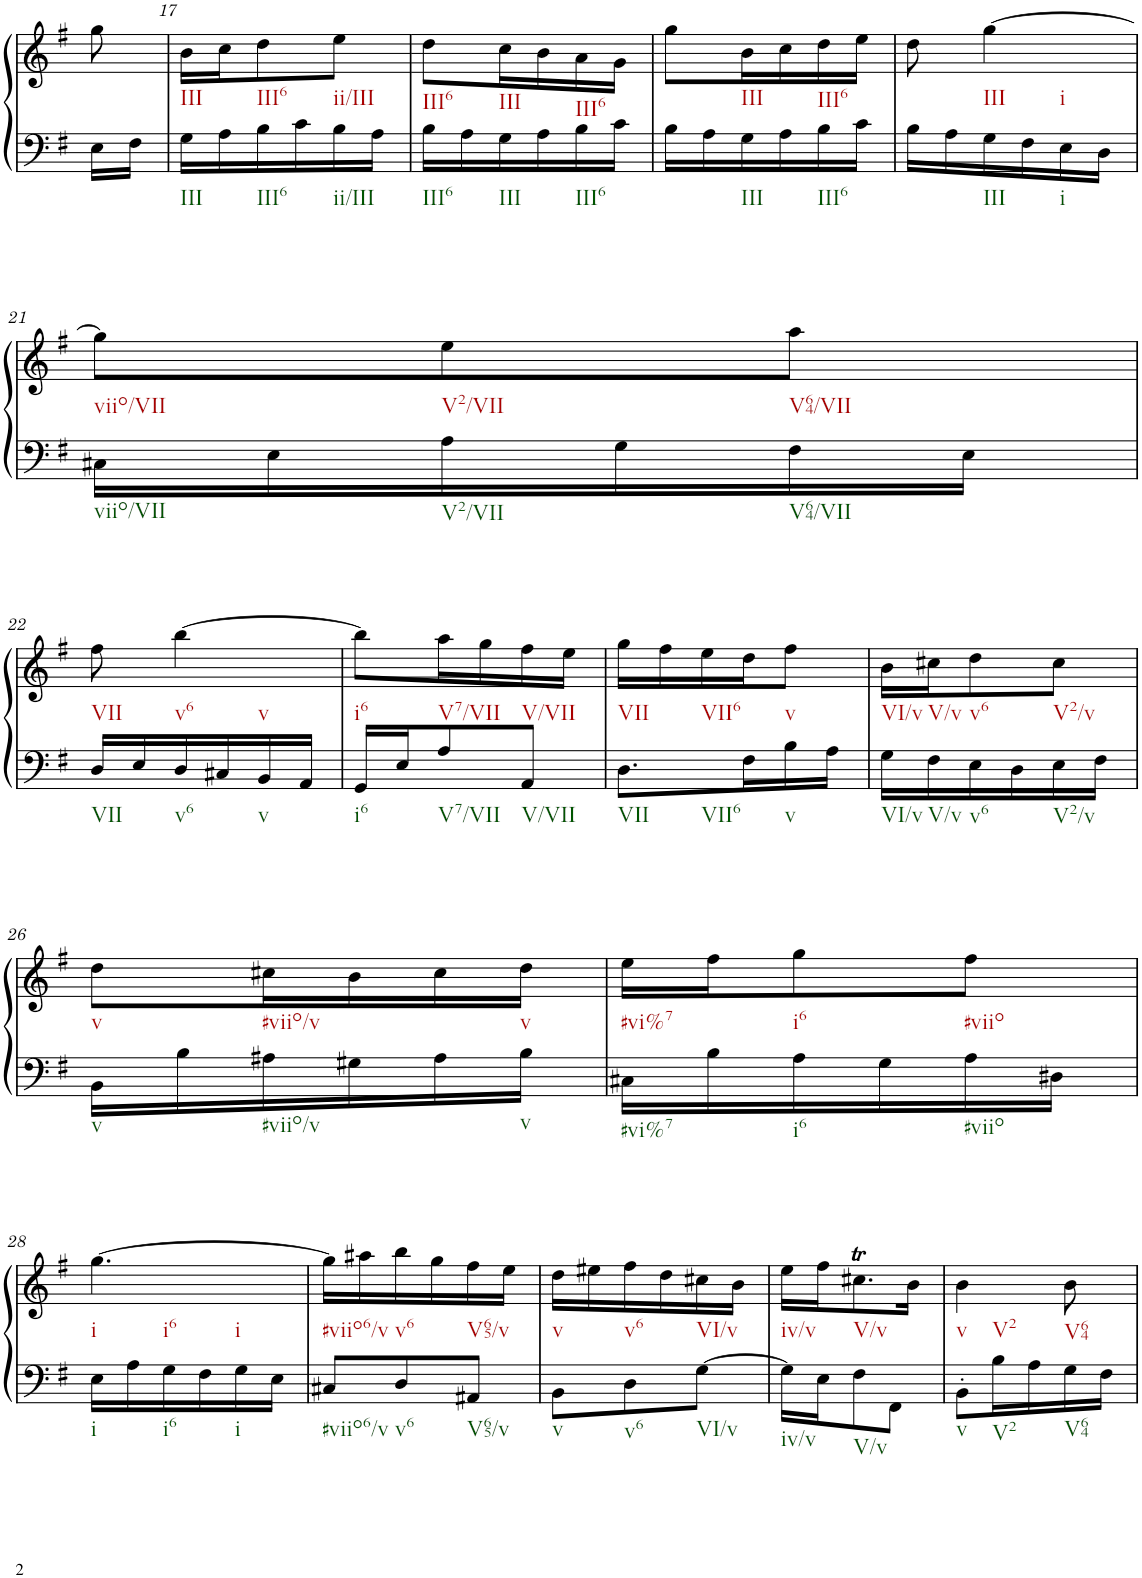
**kern	**kern
*part1	*part1
*staff2	*staff1
*I"unbenannt9	*
!!LO:PB:g=z
*clefF4	*clefG2
*k[f#]	*k[f#]
*M3/8	*M3/8
=16X1	=16X1
16E\LL	8gg\
16F#\JJ	.
=17	=17
16G\LL	16b\LL
16A\	16cc\J
16B\	8dd\
16c\	.
16B\	8ee\J
16A\JJ	.
=18	=18
16B\LL	8dd\L
16A\	.
16G\	16cc\L
16A\	16b\
16B\	16a\
16c\JJ	16g\JJ
=19	=19
16B\LL	8gg\L
16A\	.
16G\	16b\L
16A\	16cc\
16B\	16dd\
16c\JJ	16ee\JJ
=20	=20
16B\LL	8dd\
16A\	.
16G\	[4gg\
16F#\	.
16E\	.
16D\JJ	.
!!LO:LB:g=z
=21	=21
16C#X\LL	8gg\L]
16E\	.
16A\	8ee\
16G\	.
16F#\	8aa\J
16E\JJ	.
!!LO:LB:g=z
=22	=22
16D/LL	8ff#\
16E/	.
16D/	[4bb\
16C#X/	.
16BB/	.
16AA/JJ	.
=23	=23
16GG/LL	8bb\L]
16E/J	.
8A/	16aa\L
.	16gg\
8AA/J	16ff#\
.	16ee\JJ
=24	=24
8.D\L	16gg\LL
.	16ff#\
.	16ee\
16F#\L	16dd\J
16B\	8ff#\J
16A\JJ	.
=25	=25
16G\LL	16b\LL
16F#\	16cc#X\J
16E\	8dd\
16D\	.
16E\	8cc#\J
16F#\JJ	.
!!LO:LB:g=z
=26	=26
16BB\LL	8dd\L
16B\	.
16A#X\	16cc#X\L
16G#X\	16b\
16A#\	16cc#\
16B\JJ	16dd\JJ
=27	=27
16C#X\LL	16ee\LL
16B\	16ff#\J
16A\	8gg\
16G\	.
16A\	8ff#\J
16D#X\JJ	.
!!LO:LB:g=z
=28	=28
16E\LL	[4.gg\
16A\	.
16G\	.
16F#\	.
16G\	.
16E\JJ	.
=29	=29
8C#X/L	16gg\LL]
.	16aa#X\
8D/	16bb\
.	16gg\
8AA#X/J	16ff#\
.	16ee\JJ
=30	=30
8BB\L	16dd\LL
.	16ee#X\
8D\	16ff#\
.	16dd\
[8G\J	16cc#X\
.	16b\JJ
=31	=31
16G\LL]	16ee\LL
16E\J	16ff#\J
8F#\	8.cc#Xt\
8FF#\J	.
.	16b\Jk
=32	=32
8BB'\L	4b\
16B\L	.
16A\	.
16G\	8b\
16F#\JJ	.
=	=
*-	*-
